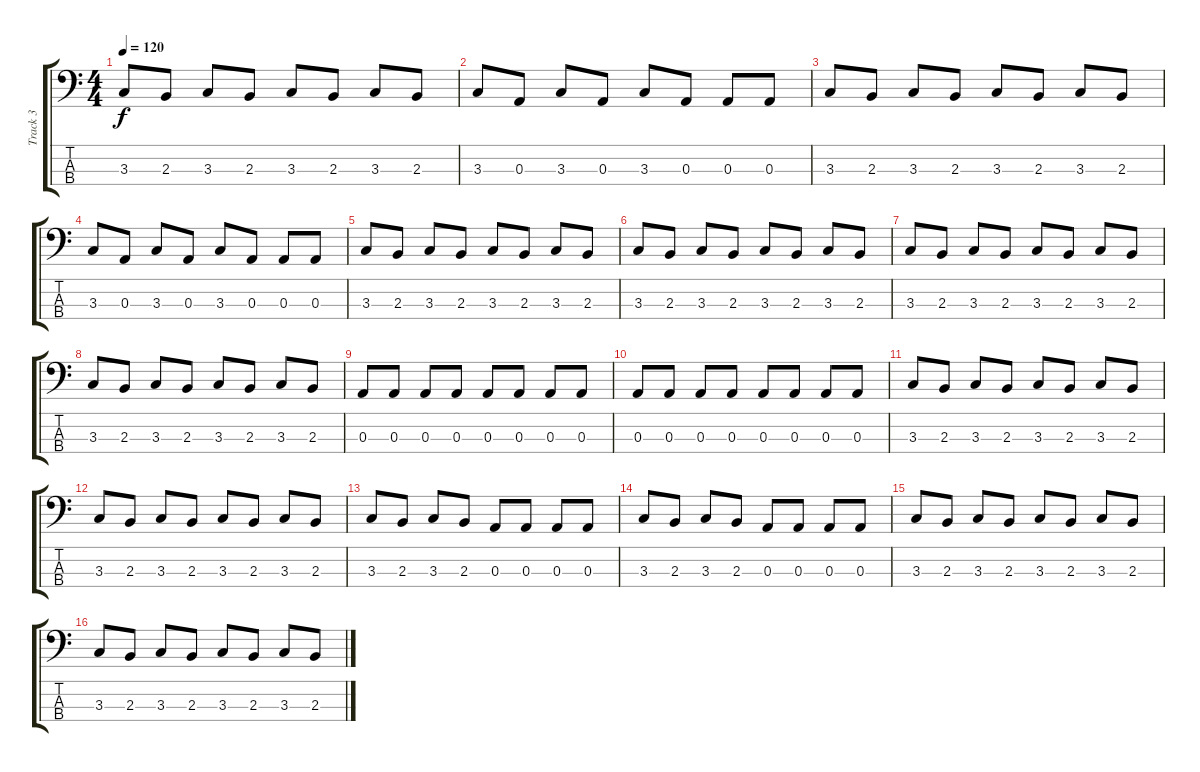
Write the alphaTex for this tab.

\track ("Track 3" "Track 3") {instrument electricbassfinger}
\staff {score tabs}
\tuning (G2 D2 A1 E1) {hide}
\ts (4 4)
\tempo 120
\clef f4
\ks c
3.3.8{dy f} 2.3.8 3.3.8 2.3.8 3.3.8 2.3.8 3.3.8 2.3.8 |
3.3.8 0.3.8 3.3.8 0.3.8 3.3.8 0.3.8 0.3.8 0.3.8 |
3.3.8 2.3.8 3.3.8 2.3.8 3.3.8 2.3.8 3.3.8 2.3.8 |
3.3.8 0.3.8 3.3.8 0.3.8 3.3.8 0.3.8 0.3.8 0.3.8 |
3.3.8 2.3.8 3.3.8 2.3.8 3.3.8 2.3.8 3.3.8 2.3.8 |
3.3.8 2.3.8 3.3.8 2.3.8 3.3.8 2.3.8 3.3.8 2.3.8 |
3.3.8 2.3.8 3.3.8 2.3.8 3.3.8 2.3.8 3.3.8 2.3.8 |
3.3.8 2.3.8 3.3.8 2.3.8 3.3.8 2.3.8 3.3.8 2.3.8 |
0.3.8 0.3.8 0.3.8 0.3.8 0.3.8 0.3.8 0.3.8 0.3.8 |
0.3.8 0.3.8 0.3.8 0.3.8 0.3.8 0.3.8 0.3.8 0.3.8 |
3.3.8 2.3.8 3.3.8 2.3.8 3.3.8 2.3.8 3.3.8 2.3.8 |
3.3.8 2.3.8 3.3.8 2.3.8 3.3.8 2.3.8 3.3.8 2.3.8 |
3.3.8 2.3.8 3.3.8 2.3.8 0.3.8 0.3.8 0.3.8 0.3.8 |
3.3.8 2.3.8 3.3.8 2.3.8 0.3.8 0.3.8 0.3.8 0.3.8 |
3.3.8 2.3.8 3.3.8 2.3.8 3.3.8 2.3.8 3.3.8 2.3.8 |
3.3.8 2.3.8 3.3.8 2.3.8 3.3.8 2.3.8 3.3.8 2.3.8
